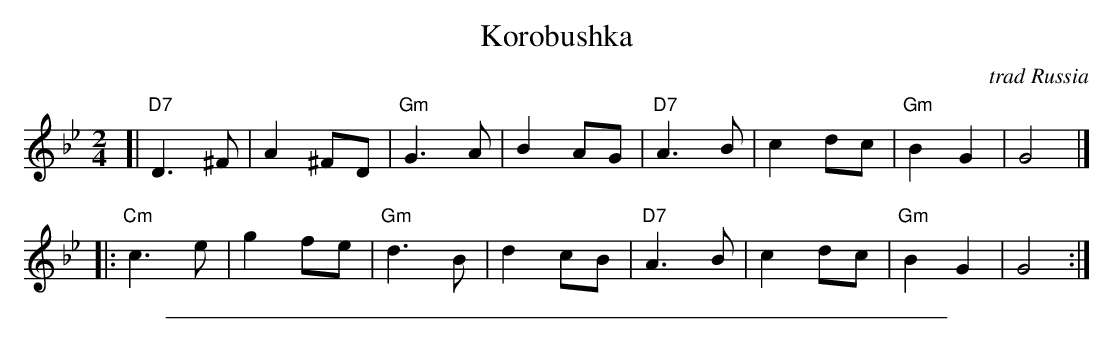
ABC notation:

X:1
T: Korobushka
O: trad Russia
M: 2/4
L: 1/8
K: Gm
[| "D7"D3^F | A2 ^FD | "Gm"G3 A | B2 AG | "D7"A3 B | c2 dc | "Gm"B2 G2 | G4 |]
|: "Cm"c3 e| g2 fe | "Gm"d3 B | d2 cB | "D7"A3 B | c2dc | "Gm"B2 G2 | G4 :|
